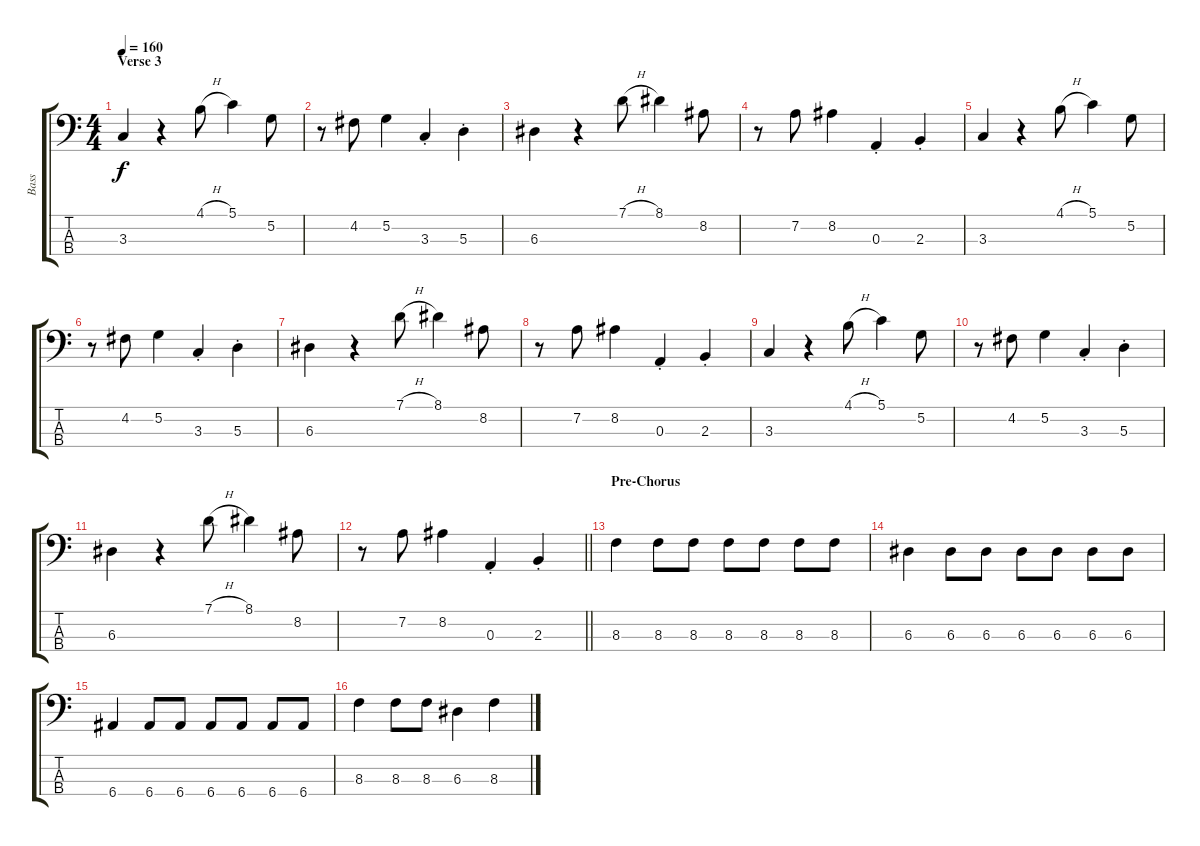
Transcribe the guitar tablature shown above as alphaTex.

\track ("Bass" "Bass") {instrument electricbassfinger}
\staff {score tabs}
\tuning (G2 D2 A1 E1) {hide}
\ts (4 4)
\section ("" "Verse 3")
\tempo 160
\clef f4
\ks c
3.3.4{dy f} r.4 4.1{h}.8 5.1.4 5.2.8 |
r.8 4.2.8 5.2.4 3.3{st}.4 5.3{st}.4 |
6.3.4 r.4 7.1{h}.8 8.1.4 8.2.8 |
r.8 7.2.8 8.2.4 0.3{st}.4 2.3{st}.4 |
3.3.4 r.4 4.1{h}.8 5.1.4 5.2.8 |
r.8 4.2.8 5.2.4 3.3{st}.4 5.3{st}.4 |
6.3.4 r.4 7.1{h}.8 8.1.4 8.2.8 |
r.8 7.2.8 8.2.4 0.3{st}.4 2.3{st}.4 |
3.3.4 r.4 4.1{h}.8 5.1.4 5.2.8 |
r.8 4.2.8 5.2.4 3.3{st}.4 5.3{st}.4 |
6.3.4 r.4 7.1{h}.8 8.1.4 8.2.8 |
\barLineRight lightlight
r.8 7.2.8 8.2.4 0.3{st}.4 2.3{st}.4 |
\section ("" "Pre-Chorus")
8.3.4 8.3.8 8.3.8 8.3.8 8.3.8 8.3.8 8.3.8 |
6.3.4 6.3.8 6.3.8 6.3.8 6.3.8 6.3.8 6.3.8 |
6.4.4 6.4.8 6.4.8 6.4.8 6.4.8 6.4.8 6.4.8 |
8.3.4 8.3.8 8.3.8 6.3.4 8.3.4
